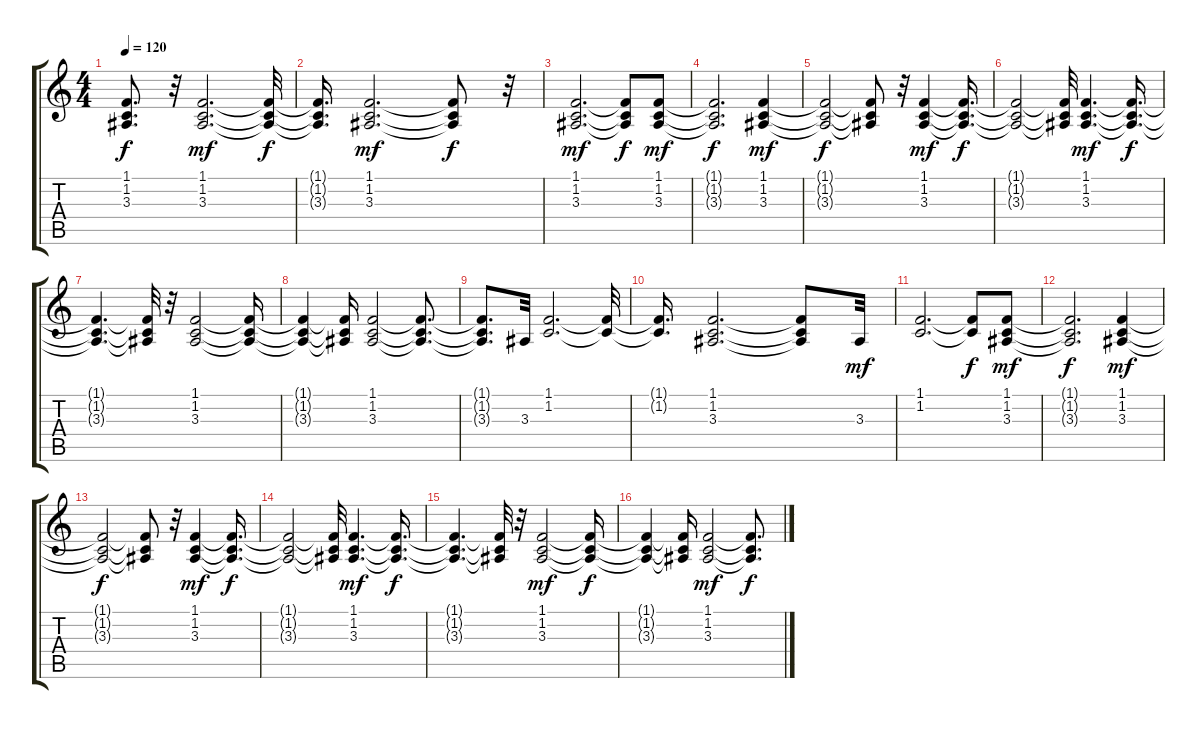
\track "" {instrument synthstrings1}
\staff {score tabs}
\tuning (E4 B3 G3 D3 A2 E2) {hide}
\ts (4 4)
\tempo 120
\clef g2
\ks c
(1.1{t} 1.2{t} 3.3{t}).8{d dy f} r.32 (1.1 1.2 3.3).2{d dy mf} (1.1{t} 1.2{t} 3.3{t}).32{dy f} |
(1.1{t} 1.2{t} 3.3{t}).16{d} (1.1 1.2 3.3).2{d dy mf} (1.1{t} 1.2{t} 3.3{t}).8{dy f} r.32 |
(1.1 1.2 3.3).2{d dy mf} (1.1{t} 1.2{t} 3.3{t}).8{dy f} (1.1 1.2 3.3).8{dy mf} |
(1.1{t} 1.2{t} 3.3{t}).2{d dy f} (1.1 1.2 3.3).4{dy mf} |
(1.1{t} 1.2{t} 3.3{t}).2{dy f} (1.1{t} 1.2{t} 3.3{t}).8 r.32 (1.1 1.2 3.3).4{dy mf} (1.1{t} 1.2{t} 3.3{t}).16{d dy f} |
(1.1{t} 1.2{t} 3.3{t}).2 (1.1{t} 1.2{t} 3.3{t}).32 (1.1 1.2 3.3).4{d dy mf} (1.1{t} 1.2{t} 3.3{t}).16{d dy f} |
(1.1{t} 1.2{t} 3.3{t}).4{d} (1.1{t} 1.2{t} 3.3{t}).32 r.32 (1.1 1.2 3.3).2 (1.1{t} 1.2{t} 3.3{t}).16 |
(1.1{t} 1.2{t} 3.3{t}).4 (1.1{t} 1.2{t} 3.3{t}).16 (1.1 1.2 3.3).2 (1.1{t} 1.2{t} 3.3{t}).8{d} |
(1.1{t} 1.2{t} 3.3{t}).8{d} 3.3.32 (1.1 1.2).2{d} (1.1{t} 1.2{t}).32 |
(1.1{t} 1.2{t}).16{d} (1.1 1.2 3.3).2{d} (1.1{t} 1.2{t} 3.3{t}).8 3.3.32{dy mf} |
(1.1 1.2).2{d} (1.1{t} 1.2{t}).8{dy f} (1.1 1.2 3.3).8{dy mf} |
(1.1{t} 1.2{t} 3.3{t}).2{d dy f} (1.1 1.2 3.3).4{dy mf} |
(1.1{t} 1.2{t} 3.3{t}).2{dy f} (1.1{t} 1.2{t} 3.3{t}).8 r.32 (1.1 1.2 3.3).4{dy mf} (1.1{t} 1.2{t} 3.3{t}).16{d dy f} |
(1.1{t} 1.2{t} 3.3{t}).2 (1.1{t} 1.2{t} 3.3{t}).32 (1.1 1.2 3.3).4{d dy mf} (1.1{t} 1.2{t} 3.3{t}).16{d dy f} |
(1.1{t} 1.2{t} 3.3{t}).4{d} (1.1{t} 1.2{t} 3.3{t}).32 r.32 (1.1 1.2 3.3).2{dy mf} (1.1{t} 1.2{t} 3.3{t}).16{dy f} |
(1.1{t} 1.2{t} 3.3{t}).4 (1.1{t} 1.2{t} 3.3{t}).16 (1.1 1.2 3.3).2{dy mf} (1.1{t} 1.2{t} 3.3{t}).8{d dy f}
